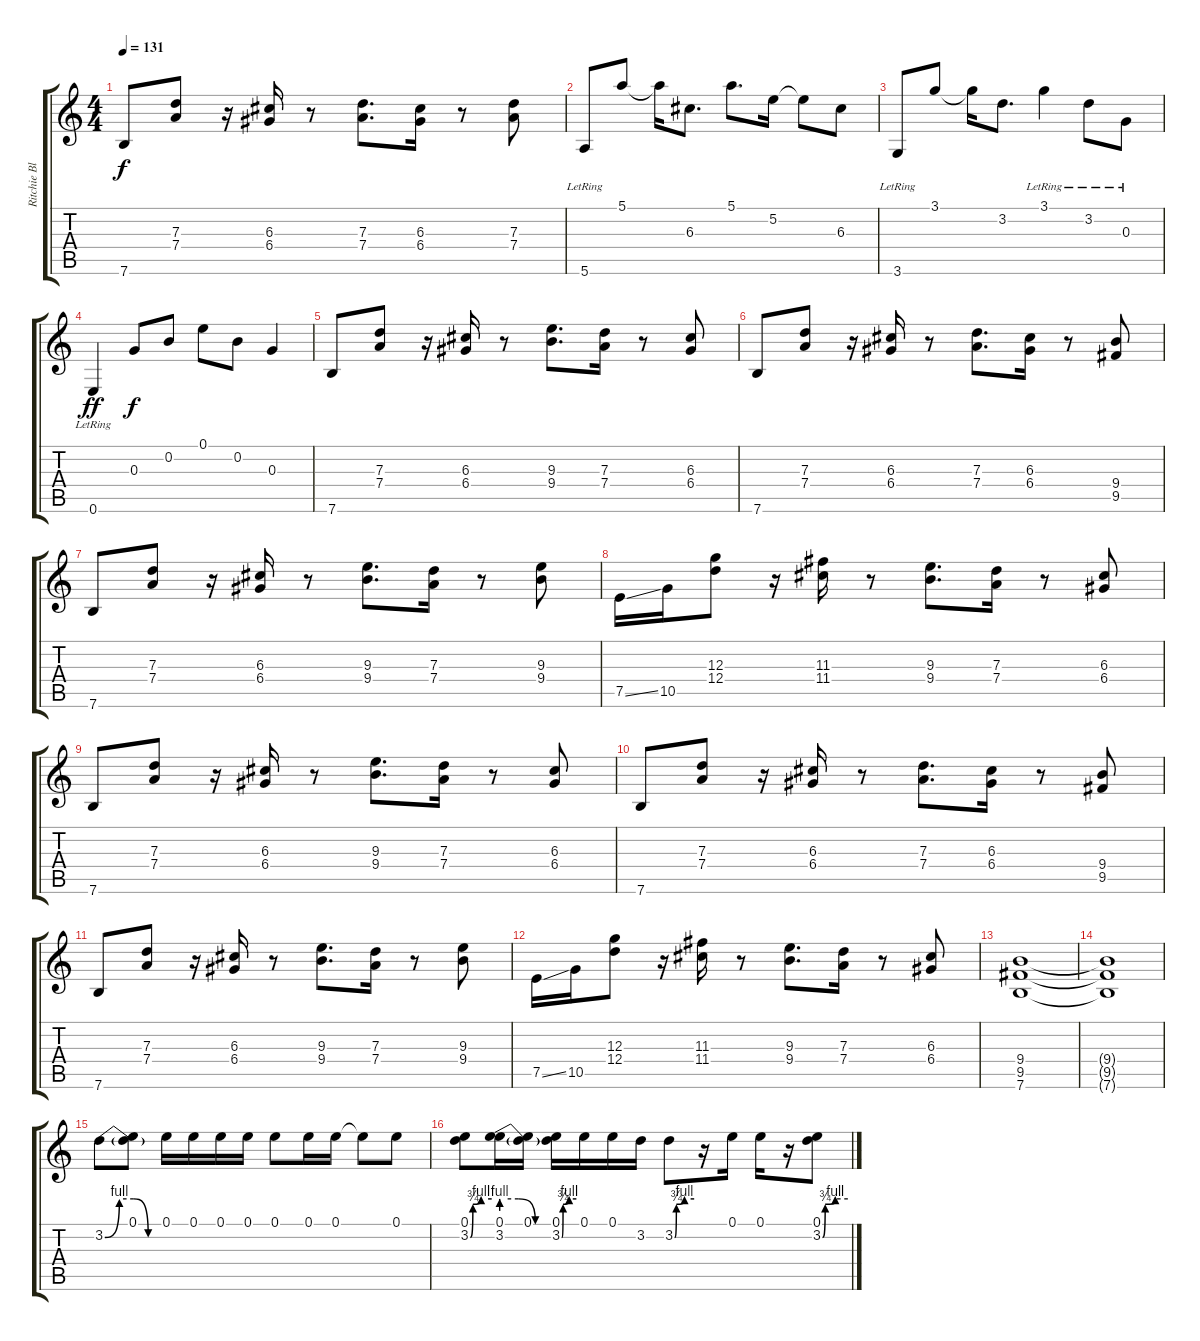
\track ("Ritchie Blackmore" "Ritchie Bl") {instrument overdrivenguitar}
\staff {score tabs}
\tuning (E4 B3 G3 D3 A2 E2) {hide}
\ts (4 4)
\tempo 131
\clef g2
\ks c
7.6.8{dy f} (7.3 7.4).8 r.16 (6.3 6.4).16 r.8 (7.3 7.4).8{d} (6.3 6.4).16 r.8 (7.3 7.4).8 |
5.6{lr}.8 5.1.8 5.1{t}.16 6.3.8{d} 5.1.8{d} 5.2.16 5.2{t}.8 6.3.8 |
3.6{lr}.8 3.1.8 3.1{t}.16 3.2.8{d} 3.1{lr}.4 3.2{lr}.8 0.3{lr}.8 |
0.6{lr}.4{dy ff} 0.3.8{dy f} 0.2.8 0.1.8 0.2.8 0.3.4 |
7.6.8 (7.3 7.4).8 r.16 (6.3 6.4).16 r.8 (9.3 9.4).8{d} (7.3 7.4).16 r.8 (6.3 6.4).8 |
7.6.8 (7.3 7.4).8 r.16 (6.3 6.4).16 r.8 (7.3 7.4).8{d} (6.3 6.4).16 r.8 (9.4 9.5).8 |
7.6.8 (7.3 7.4).8 r.16 (6.3 6.4).16 r.8 (9.3 9.4).8{d} (7.3 7.4).16 r.8 (9.3 9.4).8 |
7.5{ss}.16 10.5.16 (12.3 12.4).8 r.16 (11.3 11.4).16 r.8 (9.3 9.4).8{d} (7.3 7.4).16 r.8 (6.3 6.4).8 |
7.6.8 (7.3 7.4).8 r.16 (6.3 6.4).16 r.8 (9.3 9.4).8{d} (7.3 7.4).16 r.8 (6.3 6.4).8 |
7.6.8 (7.3 7.4).8 r.16 (6.3 6.4).16 r.8 (7.3 7.4).8{d} (6.3 6.4).16 r.8 (9.4 9.5).8 |
7.6.8 (7.3 7.4).8 r.16 (6.3 6.4).16 r.8 (9.3 9.4).8{d} (7.3 7.4).16 r.8 (9.3 9.4).8 |
7.5{ss}.16 10.5.16 (12.3 12.4).8 r.16 (11.3 11.4).16 r.8 (9.3 9.4).8{d} (7.3 7.4).16 r.8 (6.3 6.4).8 |
(9.4 9.5 7.6).1 |
(9.4{t} 9.5{t} 7.6{t}).1 |
3.2{be (custom 0 0 15 4 30 4 45 0 60 0)}.8 (0.1 3.2{t}).8 0.1.16 0.1.16 0.1.16 0.1.16 0.1.8 0.1.16 0.1.16 0.1{t}.8 0.1.8 |
(0.1 3.2{be (custom 0 0 7 3 30 4 60 4)}).8 (0.1 3.2{be (custom 0 4 20 4 40 0 60 0)}).16 (0.1 3.2{t}).16 (0.1 3.2{be (custom 0 0 5 3 30 4 60 4)}).16 0.1.16 0.1.16 3.2.16 3.2{be (custom 0 0 5 3 30 4 60 4)}.8 r.16 0.1.16 0.1.16 r.16 (0.1 3.2{be (custom 0 0 6 3 30 4 60 4)}).8
